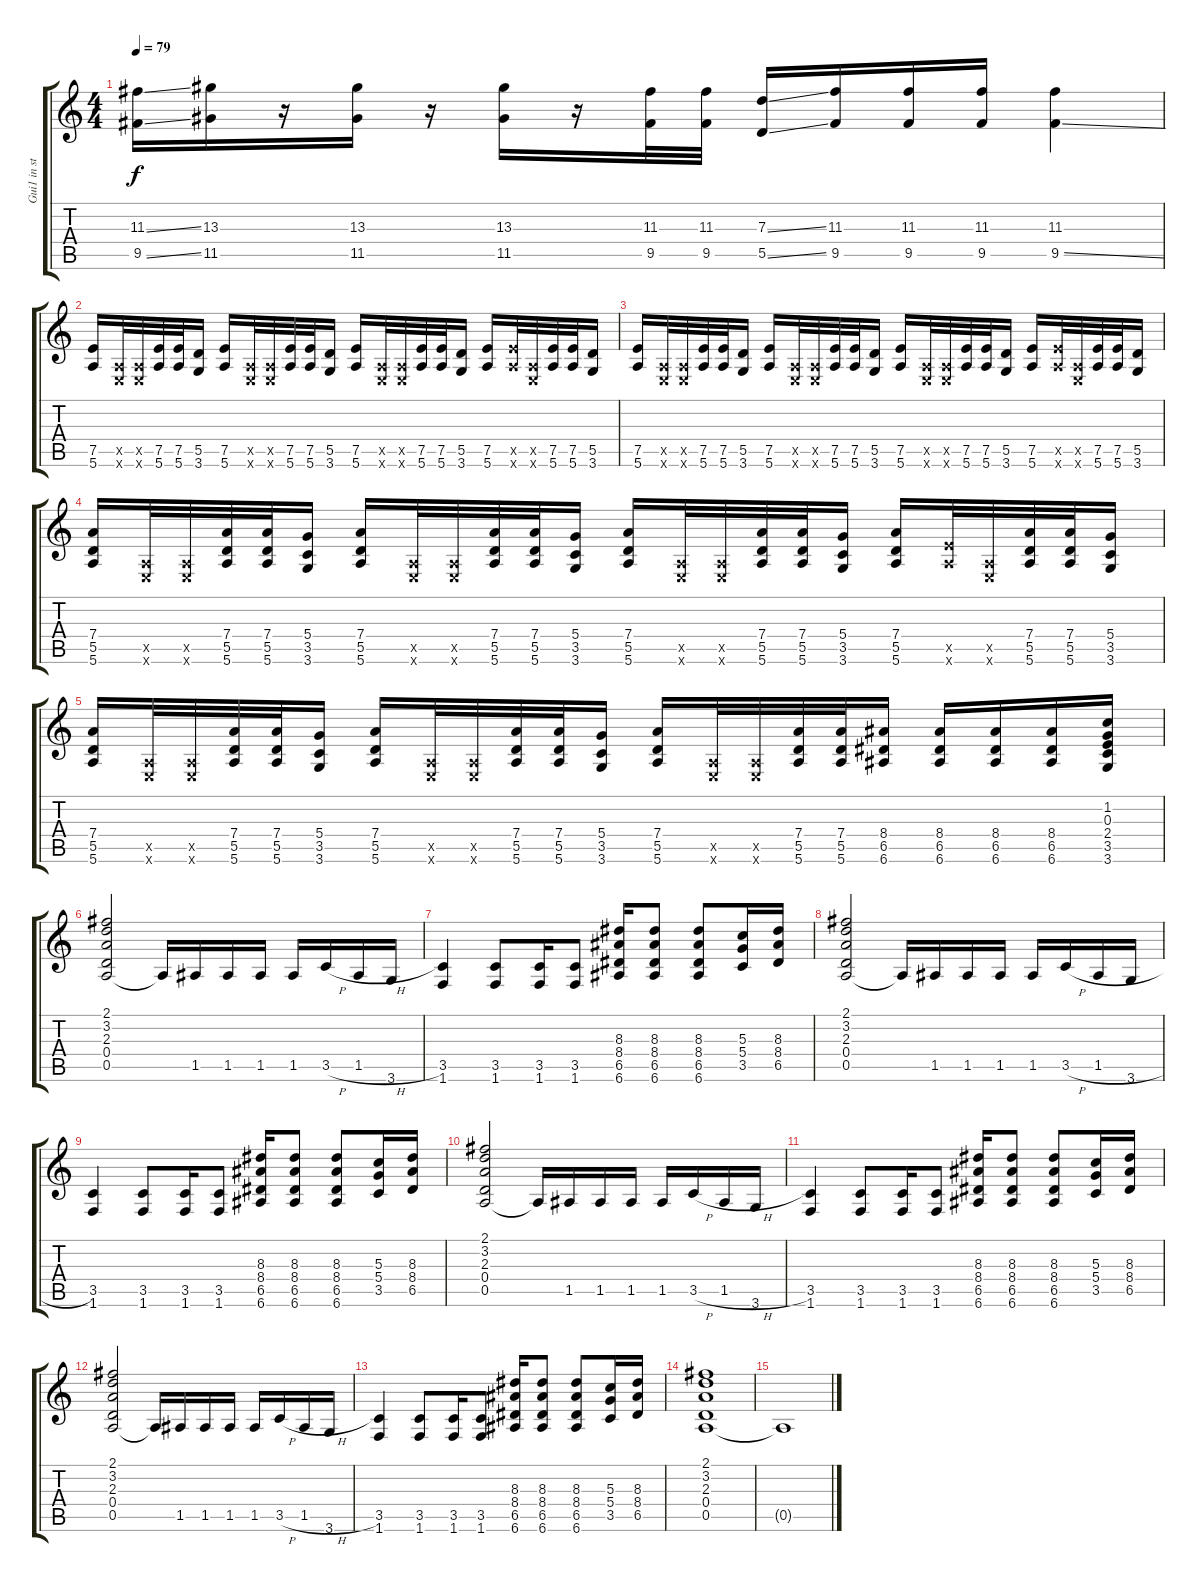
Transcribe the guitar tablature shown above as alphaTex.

\track ("Gui1 in std tuning" "Gui1 in st") {instrument overdrivenguitar}
\staff {score tabs}
\tuning (E4 B3 G3 D3 A2 E2) {hide}
\ts (4 4)
\tempo 79
\clef g2
\ks c
(11.3{ss} 9.5{ss}).16{dy f} (13.3 11.5).16 r.16 (13.3 11.5).16 r.16 (13.3 11.5).16 r.16 (11.3 9.5).32 (11.3 9.5).32 (7.3{ss} 5.5{ss}).16 (11.3 9.5).16 (11.3 9.5).16 (11.3 9.5).16 (11.3 9.5{ss}).4 |
(7.5 5.6).16 (0.5{x} 0.6{x}).32 (0.5{x} 0.6{x}).32 (7.5 5.6).32 (7.5 5.6).32 (5.5 3.6).16 (7.5 5.6).16 (0.5{x} 0.6{x}).32 (0.5{x} 0.6{x}).32 (7.5 5.6).32 (7.5 5.6).32 (5.5 3.6).16 (7.5 5.6).16 (0.5{x} 0.6{x}).32 (0.5{x} 0.6{x}).32 (7.5 5.6).32 (7.5 5.6).32 (5.5 3.6).16 (7.5 5.6).16 (7.5{x} 5.6{x}).32 (0.5{x} 0.6{x}).32 (7.5 5.6).32 (7.5 5.6).32 (5.5 3.6).16 |
(7.5 5.6).16 (0.5{x} 0.6{x}).32 (0.5{x} 0.6{x}).32 (7.5 5.6).32 (7.5 5.6).32 (5.5 3.6).16 (7.5 5.6).16 (0.5{x} 0.6{x}).32 (0.5{x} 0.6{x}).32 (7.5 5.6).32 (7.5 5.6).32 (5.5 3.6).16 (7.5 5.6).16 (0.5{x} 0.6{x}).32 (0.5{x} 0.6{x}).32 (7.5 5.6).32 (7.5 5.6).32 (5.5 3.6).16 (7.5 5.6).16 (7.5{x} 5.6{x}).32 (0.5{x} 0.6{x}).32 (7.5 5.6).32 (7.5 5.6).32 (5.5 3.6).16 |
(7.4 5.5 5.6).16 (0.5{x} 0.6{x}).32 (0.5{x} 0.6{x}).32 (7.4 5.5 5.6).32 (7.4 5.5 5.6).32 (5.4 3.5 3.6).16 (7.4 5.5 5.6).16 (0.5{x} 0.6{x}).32 (0.5{x} 0.6{x}).32 (7.4 5.5 5.6).32 (7.4 5.5 5.6).32 (5.4 3.5 3.6).16 (7.4 5.5 5.6).16 (0.5{x} 0.6{x}).32 (0.5{x} 0.6{x}).32 (7.4 5.5 5.6).32 (7.4 5.5 5.6).32 (5.4 3.5 3.6).16 (7.4 5.5 5.6).16 (7.5{x} 5.6{x}).32 (0.5{x} 0.6{x}).32 (7.4 5.5 5.6).32 (7.4 5.5 5.6).32 (5.4 3.5 3.6).16 |
(7.4 5.5 5.6).16 (0.5{x} 0.6{x}).32 (0.5{x} 0.6{x}).32 (7.4 5.5 5.6).32 (7.4 5.5 5.6).32 (5.4 3.5 3.6).16 (7.4 5.5 5.6).16 (0.5{x} 0.6{x}).32 (0.5{x} 0.6{x}).32 (7.4 5.5 5.6).32 (7.4 5.5 5.6).32 (5.4 3.5 3.6).16 (7.4 5.5 5.6).16 (0.5{x} 0.6{x}).32 (0.5{x} 0.6{x}).32 (7.4 5.5 5.6).32 (7.4 5.5 5.6).32 (8.4 6.5 6.6).16 (8.4 6.5 6.6).16 (8.4 6.5 6.6).16 (8.4 6.5 6.6).16 (1.2 0.3 2.4 3.5 3.6).16 |
(2.1 3.2 2.3 0.4 0.5).2 0.5{t}.16 1.5.16 1.5.16 1.5.16 1.5.16 3.5{h}.16 1.5{h}.16 3.6.16 |
(3.5 1.6).4 (3.5 1.6).8 (3.5 1.6).16 (3.5 1.6).8 (8.3 8.4 6.5 6.6).16 (8.3 8.4 6.5 6.6).8 (8.3 8.4 6.5 6.6).8 (5.3 5.4 3.5).16 (8.3 8.4 6.5).16 |
(2.1 3.2 2.3 0.4 0.5).2 0.5{t}.16 1.5.16 1.5.16 1.5.16 1.5.16 3.5{h}.16 1.5{h}.16 3.6.16 |
(3.5 1.6).4 (3.5 1.6).8 (3.5 1.6).16 (3.5 1.6).8 (8.3 8.4 6.5 6.6).16 (8.3 8.4 6.5 6.6).8 (8.3 8.4 6.5 6.6).8 (5.3 5.4 3.5).16 (8.3 8.4 6.5).16 |
(2.1 3.2 2.3 0.4 0.5).2 0.5{t}.16 1.5.16 1.5.16 1.5.16 1.5.16 3.5{h}.16 1.5{h}.16 3.6.16 |
(3.5 1.6).4 (3.5 1.6).8 (3.5 1.6).16 (3.5 1.6).8 (8.3 8.4 6.5 6.6).16 (8.3 8.4 6.5 6.6).8 (8.3 8.4 6.5 6.6).8 (5.3 5.4 3.5).16 (8.3 8.4 6.5).16 |
(2.1 3.2 2.3 0.4 0.5).2 0.5{t}.16 1.5.16 1.5.16 1.5.16 1.5.16 3.5{h}.16 1.5{h}.16 3.6.16 |
(3.5 1.6).4 (3.5 1.6).8 (3.5 1.6).16 (3.5 1.6).8 (8.3 8.4 6.5 6.6).16 (8.3 8.4 6.5 6.6).8 (8.3 8.4 6.5 6.6).8 (5.3 5.4 3.5).16 (8.3 8.4 6.5).16 |
(2.1 3.2 2.3 0.4 0.5).1{volume 0} |
0.5{t}.1
